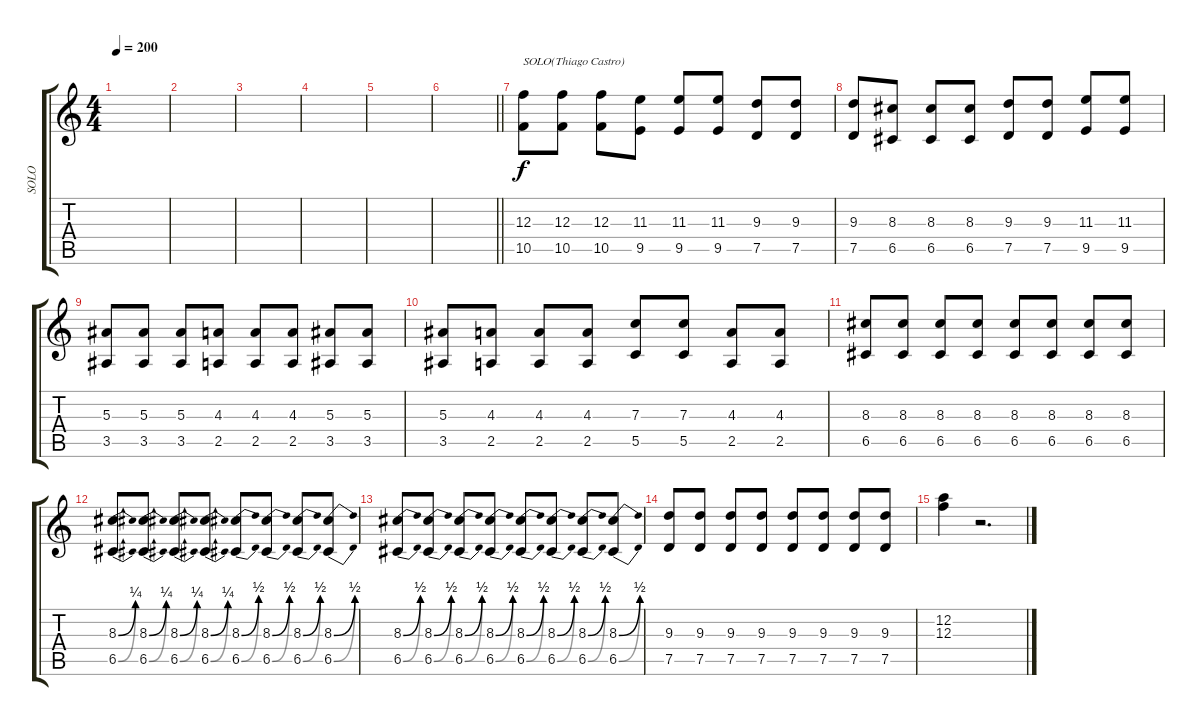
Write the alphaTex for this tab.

\track ("SOLO" "SOLO") {instrument distortionguitar}
\staff {score tabs}
\tuning (D4 A3 F3 C3 G2 D2) {hide}
\ts (4 4)
\tempo 200
\clef g2
\ks c
|
|
|
|
|
\barLineRight lightlight
|
(12.3 10.5).8{txt "SOLO(Thiago Castro)"} (12.3 10.5).8 (12.3 10.5).8 (11.3 9.5).8 (11.3 9.5).8 (11.3 9.5).8 (9.3 7.5).8 (9.3 7.5).8 |
(9.3 7.5).8 (8.3 6.5).8 (8.3 6.5).8 (8.3 6.5).8 (9.3 7.5).8 (9.3 7.5).8 (11.3 9.5).8 (11.3 9.5).8 |
(5.3 3.5).8 (5.3 3.5).8 (5.3 3.5).8 (4.3 2.5).8 (4.3 2.5).8 (4.3 2.5).8 (5.3 3.5).8 (5.3 3.5).8 |
(5.3 3.5).8 (4.3 2.5).8 (4.3 2.5).8 (4.3 2.5).8 (7.3 5.5).8 (7.3 5.5).8 (4.3 2.5).8 (4.3 2.5).8 |
(8.3 6.5).8 (8.3 6.5).8 (8.3 6.5).8 (8.3 6.5).8 (8.3 6.5).8 (8.3 6.5).8 (8.3 6.5).8 (8.3 6.5).8 |
(8.3{be (bend 0 0 60 1)} 6.5{be (bend 0 0 60 1)}).8 (8.3{be (bend 0 0 60 1)} 6.5{be (bend 0 0 60 1)}).8 (8.3{be (bend 0 0 60 1)} 6.5{be (bend 0 0 60 1)}).8 (8.3{be (bend 0 0 60 1)} 6.5{be (bend 0 0 60 1)}).8 (8.3{be (bend 0 0 60 2)} 6.5{be (bend 0 0 60 2)}).8 (8.3{be (bend 0 0 60 2)} 6.5{be (bend 0 0 60 2)}).8 (8.3{be (bend 0 0 60 2)} 6.5{be (bend 0 0 60 2)}).8 (8.3{be (bend 0 0 60 2)} 6.5{be (bend 0 0 60 2)}).8 |
(8.3{be (bend 0 0 60 2)} 6.5{be (bend 0 0 60 2)}).8 (8.3{be (bend 0 0 60 2)} 6.5{be (bend 0 0 60 2)}).8 (8.3{be (bend 0 0 60 2)} 6.5{be (bend 0 0 60 2)}).8 (8.3{be (bend 0 0 60 2)} 6.5{be (bend 0 0 60 2)}).8 (8.3{be (bend 0 0 60 2)} 6.5{be (bend 0 0 60 2)}).8 (8.3{be (bend 0 0 60 2)} 6.5{be (bend 0 0 60 2)}).8 (8.3{be (bend 0 0 60 2)} 6.5{be (bend 0 0 60 2)}).8 (8.3{be (bend 0 0 60 2)} 6.5{be (bend 0 0 60 2)}).8 |
(9.3 7.5).8 (9.3 7.5).8 (9.3 7.5).8 (9.3 7.5).8 (9.3 7.5).8 (9.3 7.5).8 (9.3 7.5).8 (9.3 7.5).8 |
(12.2 12.3).4 r.2{d}
